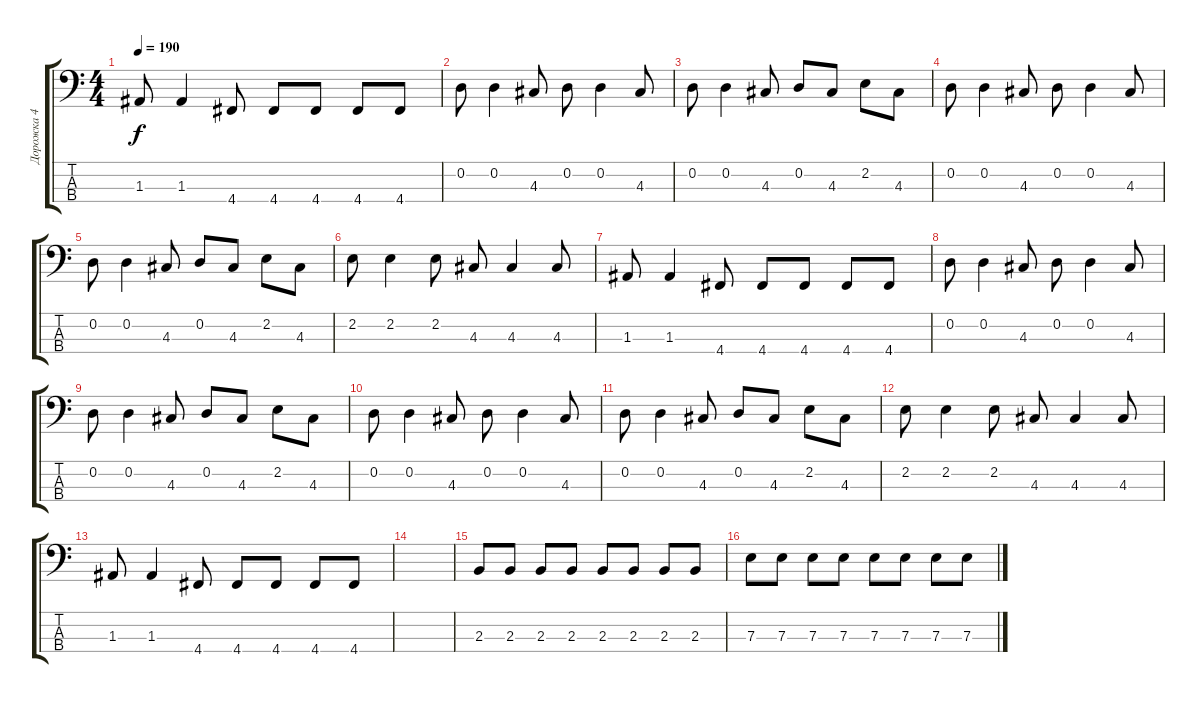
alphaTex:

\track ("Дорожка 4" "Дорожка 4") {instrument electricbassfinger}
\staff {score tabs}
\tuning (G2 D2 A1 D1) {hide}
\ts (4 4)
\tempo 190
\clef f4
\ks c
1.3.8{dy f} 1.3.4 4.4.8 4.4.8 4.4.8 4.4.8 4.4.8 |
0.2.8 0.2.4 4.3.8 0.2.8 0.2.4 4.3.8 |
0.2.8 0.2.4 4.3.8 0.2.8 4.3.8 2.2.8 4.3.8 |
0.2.8 0.2.4 4.3.8 0.2.8 0.2.4 4.3.8 |
0.2.8 0.2.4 4.3.8 0.2.8 4.3.8 2.2.8 4.3.8 |
2.2.8 2.2.4 2.2.8 4.3.8 4.3.4 4.3.8 |
1.3.8 1.3.4 4.4.8 4.4.8 4.4.8 4.4.8 4.4.8 |
0.2.8 0.2.4 4.3.8 0.2.8 0.2.4 4.3.8 |
0.2.8 0.2.4 4.3.8 0.2.8 4.3.8 2.2.8 4.3.8 |
0.2.8 0.2.4 4.3.8 0.2.8 0.2.4 4.3.8 |
0.2.8 0.2.4 4.3.8 0.2.8 4.3.8 2.2.8 4.3.8 |
2.2.8 2.2.4 2.2.8 4.3.8 4.3.4 4.3.8 |
1.3.8 1.3.4 4.4.8 4.4.8 4.4.8 4.4.8 4.4.8 |
|
2.3.8 2.3.8 2.3.8 2.3.8 2.3.8 2.3.8 2.3.8 2.3.8 |
7.3.8 7.3.8 7.3.8 7.3.8 7.3.8 7.3.8 7.3.8 7.3.8
